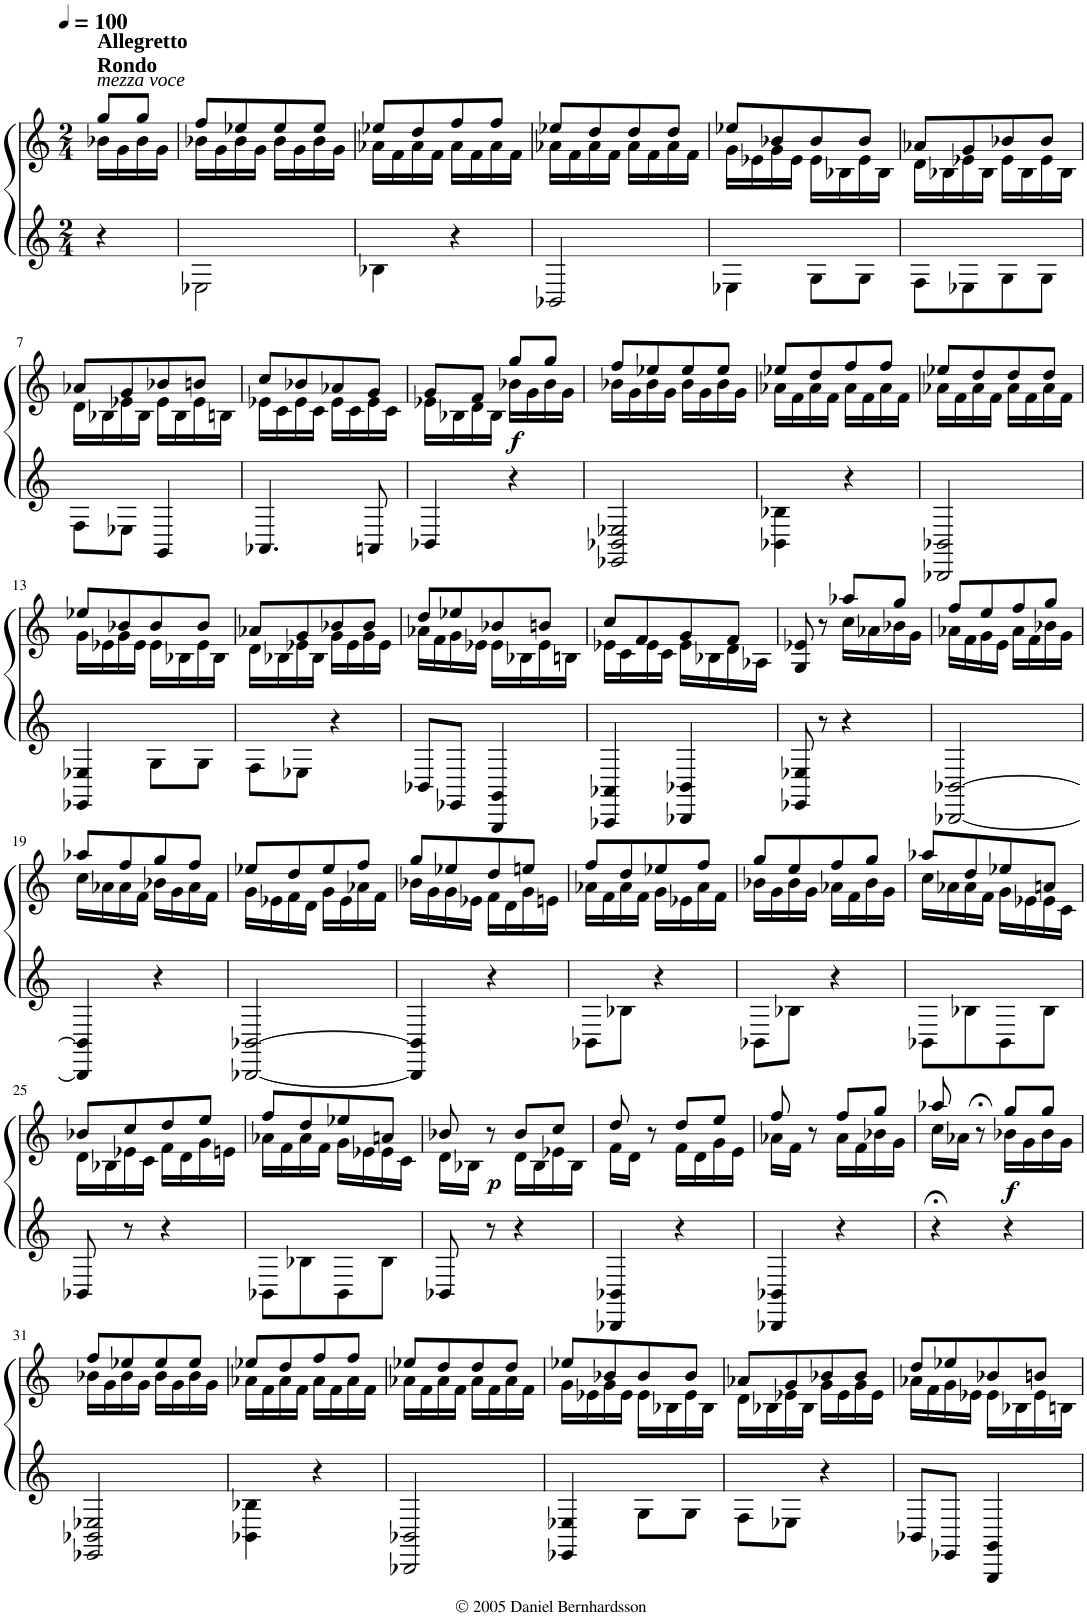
**kern	**kern	**dynam
*part1	*part1	*part1
*staff2	*staff1	*staff1/2
*I"Piano	*	*
*I'Pno.	*	*
*clefG2	*clefG2	*
*k[]	*k[]	*
*M2/4	*M2/4	*
*MM100	*MM100	*
=1	=1	=1
*	*^	*
!	!LO:TX:a:i:t=mezza voce	!	!
!	!LO:TX:a:B:t=Rondo	!	!
!	!LO:TX:a:B:t=Allegretto	!	!
4r	8gg/L	16b-X\LL	.
.	.	16g\	.
.	8gg/J	16b-\	.
.	.	16g\JJ	.
=2	=2	=2	=2
2E-X\	8ff/L	16b-X\LL	.
.	.	16g\	.
.	8ee-X/	16b-\	.
.	.	16g\JJ	.
.	8ee-/	16b-\LL	.
.	.	16g\	.
.	8ee-/J	16b-\	.
.	.	16g\JJ	.
=3	=3	=3	=3
4B-X\	8ee-X/L	16a-X\LL	.
.	.	16f\	.
.	8dd/	16a-\	.
.	.	16f\JJ	.
4r	8ff/	16a-\LL	.
.	.	16f\	.
.	8ff/J	16a-\	.
.	.	16f\JJ	.
=4	=4	=4	=4
2BB-X/	8ee-X/L	16a-X\LL	.
.	.	16f\	.
.	8dd/	16a-\	.
.	.	16f\JJ	.
.	8dd/	16a-\LL	.
.	.	16f\	.
.	8dd/J	16a-\	.
.	.	16f\JJ	.
=5	=5	=5	=5
4E-X\	8ee-X/L	16g\LL	.
.	.	16e-X\	.
.	8b-X/	16g\	.
.	.	16e-\JJ	.
8G\L	8b-/	16e-\LL	.
.	.	16B-X\	.
8G\J	8b-/J	16e-\	.
.	.	16B-\JJ	.
=6	=6	=6	=6
8F\L	8a-X/L	16d\LL	.
.	.	16B-X\	.
8E-X\	8g/	16e-X\	.
.	.	16B-\JJ	.
8G\	8b-X/	16e-\LL	.
.	.	16B-\	.
8G\J	8b-/J	16e-\	.
.	.	16B-\JJ	.
!!LO:LB:g=z	!!
=7	=7	=7	=7
8F\L	8a-X/L	16d\LL	.
.	.	16B-X\	.
8E-X\J	8g/	16e-X\	.
.	.	16B-\JJ	.
4GG/	8b-X/	16e-\LL	.
.	.	16B-\	.
.	8bn/J	16e-\	.
.	.	16Bn\JJ	.
=8	=8	=8	=8
4.AA-X/	8cc/L	16e-X\LL	.
.	.	16c\	.
.	8b-X/	16e-\	.
.	.	16c\JJ	.
.	8a-X/	16e-\LL	.
.	.	16c\	.
8AAn/	8g/J	16e-\	.
.	.	16c\JJ	.
=9	=9	=9	=9
4BB-X/	8g/L	16e-X\LL	.
.	.	16B-X\	.
.	8f/J	16d\	.
.	.	16B-\JJ	.
!	!	!	!LO:DY:b
4r	8gg/L	16b-X\LL	f
.	.	16g\	.
.	8gg/J	16b-\	.
.	.	16g\JJ	.
=10	=10	=10	=10
2EE-X/ 2BB-X/ 2E-X/	8ff/L	16b-X\LL	.
.	.	16g\	.
.	8ee-X/	16b-\	.
.	.	16g\JJ	.
.	8ee-/	16b-\LL	.
.	.	16g\	.
.	8ee-/J	16b-\	.
.	.	16g\JJ	.
=11	=11	=11	=11
4BB-X\ 4B-X\	8ee-X/L	16a-X\LL	.
.	.	16f\	.
.	8dd/	16a-\	.
.	.	16f\JJ	.
4r	8ff/	16a-\LL	.
.	.	16f\	.
.	8ff/J	16a-\	.
.	.	16f\JJ	.
=12	=12	=12	=12
2BBB-X/ 2BB-X/	8ee-X/L	16a-X\LL	.
.	.	16f\	.
.	8dd/	16a-\	.
.	.	16f\JJ	.
.	8dd/	16a-\LL	.
.	.	16f\	.
.	8dd/J	16a-\	.
.	.	16f\JJ	.
!!LO:LB:g=z	!!
=13	=13	=13	=13
4EE-X/ 4E-X/	8ee-X/L	16g\LL	.
.	.	16e-X\	.
.	8b-X/	16g\	.
.	.	16e-\JJ	.
8G\L	8b-/	16e-\LL	.
.	.	16B-X\	.
8G\J	8b-/J	16e-\	.
.	.	16B-\JJ	.
=14	=14	=14	=14
8F\L	8a-X/L	16d\LL	.
.	.	16B-X\	.
8E-X\J	8g/	16e-X\	.
.	.	16B-\JJ	.
4r	8b-X/	16g\LL	.
.	.	16e-\	.
.	8b-/J	16g\	.
.	.	16e-\JJ	.
=15	=15	=15	=15
8BB-X/L	8dd/L	16a-X\LL	.
.	.	16f\	.
8EE-X/J	8ee-X/	16g\	.
.	.	16e-X\JJ	.
4GGG/ 4GG/	8b-X/	16e-\LL	.
.	.	16B-X\	.
.	8bn/J	16e-\	.
.	.	16Bn\JJ	.
=16	=16	=16	=16
4AAA-X/ 4AA-X/	8cc/L	16e-X\LL	.
.	.	16c\	.
.	8f/	16e-\	.
.	.	16c\JJ	.
4BBB-X/ 4BB-X/	8g/	16e-\LL	.
.	.	16B-X\	.
.	8f/J	16d\	.
.	.	16A-X\JJ	.
=17	=17	=17	=17
8EE-X/ 8E-X/	8G/ 8e-X/	4ryy	.
8r	8r	.	.
4r	8aa-X/L	16cc\LL	.
.	.	16a-X\	.
.	8gg/J	16b-X\	.
.	.	16g\JJ	.
=18	=18	=18	=18
[2BBB-X/ [2BB-X/	8ff/L	16a-X\LL	.
.	.	16f\	.
.	8ee/	16g\	.
.	.	16e\JJ	.
.	8ff/	16a-\LL	.
.	.	16f\	.
.	8gg/J	16b-X\	.
.	.	16g\JJ	.
!!LO:LB:g=z	!!
=19	=19	=19	=19
4BBB-/] 4BB-/]	8aa-X/L	16cc\LL	.
.	.	16a-X\	.
.	8ff/	16a-\	.
.	.	16f\JJ	.
4r	8gg/	16b-X\LL	.
.	.	16g\	.
.	8ff/J	16a-\	.
.	.	16f\JJ	.
=20	=20	=20	=20
[2BBB-X/ [2BB-X/	8ee-X/L	16g\LL	.
.	.	16e-X\	.
.	8dd/	16f\	.
.	.	16d\JJ	.
.	8ee-/	16g\LL	.
.	.	16e-\	.
.	8ff/J	16a-X\	.
.	.	16f\JJ	.
=21	=21	=21	=21
4BBB-/] 4BB-/]	8gg/L	16b-X\LL	.
.	.	16g\	.
.	8ee-X/	16g\	.
.	.	16e-X\JJ	.
4r	8dd/	16f\LL	.
.	.	16d\	.
.	8een/J	16g\	.
.	.	16en\JJ	.
=22	=22	=22	=22
8BB-X\L	8ff/L	16a-X\LL	.
.	.	16f\	.
8B-X\J	8dd/	16a-\	.
.	.	16f\JJ	.
4r	8ee-X/	16g\LL	.
.	.	16e-X\	.
.	8ff/J	16a-\	.
.	.	16f\JJ	.
=23	=23	=23	=23
8BB-X\L	8gg/L	16b-X\LL	.
.	.	16g\	.
8B-X\J	8ee/	16b-\	.
.	.	16g\JJ	.
4r	8ff/	16a-X\LL	.
.	.	16f\	.
.	8gg/J	16b-\	.
.	.	16g\JJ	.
=24	=24	=24	=24
8BB-X\L	8aa-X/L	16cc\LL	.
.	.	16a-X\	.
8B-X\	8dd/	16a-\	.
.	.	16f\JJ	.
8BB-\	8ee-X/	16g\LL	.
.	.	16e-X\	.
8B-\J	8an/J	16e-\	.
.	.	16c\JJ	.
!!LO:LB:g=z	!!
=25	=25	=25	=25
8BB-X/	8b-X/L	16d\LL	.
.	.	16B-X\	.
8r	8cc/	16e-X\	.
.	.	16c\JJ	.
4r	8dd/	16f\LL	.
.	.	16d\	.
.	8ee/J	16g\	.
.	.	16en\JJ	.
=26	=26	=26	=26
8BB-X\L	8ff/L	16a-X\LL	.
.	.	16f\	.
8B-X\	8dd/	16a-\	.
.	.	16f\JJ	.
8BB-\	8ee-X/	16g\LL	.
.	.	16e-X\	.
8B-\J	8an/J	16e-\	.
.	.	16c\JJ	.
=27	=27	=27	=27
8BB-X/	8b-X/	16d\LL	.
.	.	16B-X\JJ	.
!	!	!	!LO:DY:b
8r	8r	8ryy	p
4r	8b-/L	16d\LL	.
.	.	16B-\	.
.	8cc/J	16e-X\	.
.	.	16B-\JJ	.
=28	=28	=28	=28
4BBB-X/ 4BB-X/	8dd/	16f\LL	.
.	.	16d\JJ	.
.	8r	8ryy	.
4r	8dd/L	16f\LL	.
.	.	16d\	.
.	8ee/J	16g\	.
.	.	16e\JJ	.
=29	=29	=29	=29
4BBB-X/ 4BB-X/	8ff/	16a-X\LL	.
.	.	16f\JJ	.
.	8r	8ryy	.
4r	8ff/L	16a-\LL	.
.	.	16f\	.
.	8gg/J	16b-X\	.
.	.	16g\JJ	.
=30	=30	=30	=30
4r;<	8aa-X/	16cc\LL	.
.	.	16a-X\JJ	.
.	8r;<	8ryy	.
!	!	!	!LO:DY:b
4r	8gg/L	16b-X\LL	f
.	.	16g\	.
.	8gg/J	16b-\	.
.	.	16g\JJ	.
!!LO:LB:g=z	!!
=31	=31	=31	=31
2EE-X/ 2BB-X/ 2E-X/	8ff/L	16b-X\LL	.
.	.	16g\	.
.	8ee-X/	16b-\	.
.	.	16g\JJ	.
.	8ee-/	16b-\LL	.
.	.	16g\	.
.	8ee-/J	16b-\	.
.	.	16g\JJ	.
=32	=32	=32	=32
4BB-X\ 4B-X\	8ee-X/L	16a-X\LL	.
.	.	16f\	.
.	8dd/	16a-\	.
.	.	16f\JJ	.
4r	8ff/	16a-\LL	.
.	.	16f\	.
.	8ff/J	16a-\	.
.	.	16f\JJ	.
=33	=33	=33	=33
2BBB-X/ 2BB-X/	8ee-X/L	16a-X\LL	.
.	.	16f\	.
.	8dd/	16a-\	.
.	.	16f\JJ	.
.	8dd/	16a-\LL	.
.	.	16f\	.
.	8dd/J	16a-\	.
.	.	16f\JJ	.
=34	=34	=34	=34
4EE-X/ 4E-X/	8ee-X/L	16g\LL	.
.	.	16e-X\	.
.	8b-X/	16g\	.
.	.	16e-\JJ	.
8G\L	8b-/	16e-\LL	.
.	.	16B-X\	.
8G\J	8b-/J	16e-\	.
.	.	16B-\JJ	.
=35	=35	=35	=35
8F\L	8a-X/L	16d\LL	.
.	.	16B-X\	.
8E-X\J	8g/	16e-X\	.
.	.	16B-\JJ	.
4r	8b-X/	16g\LL	.
.	.	16e-\	.
.	8b-/J	16g\	.
.	.	16e-\JJ	.
=36	=36	=36	=36
8BB-X/L	8dd/L	16a-X\LL	.
.	.	16f\	.
8EE-X/J	8ee-X/	16g\	.
.	.	16e-X\JJ	.
4GGG/ 4GG/	8b-X/	16e-\LL	.
.	.	16B-X\	.
.	8bn/J	16e-\	.
.	.	16Bn\JJ	.
*	*v	*v	*
=	=	=
*-	*-	*-
